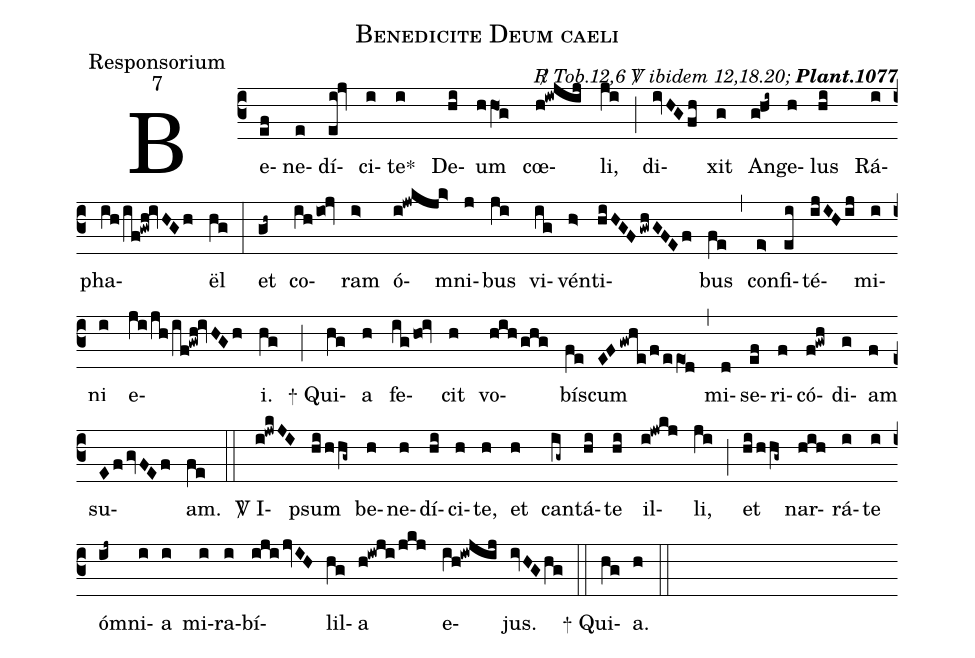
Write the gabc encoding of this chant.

name:Benedicite Deum caeli;
office-part:Responsorium;
mode:7;
commentary:{\itshape\mdseries \Rbar\ Tob.12,6  \Vbar\   ibidem 12,18.20;\/} {\bfseries Plant.1077};
%%
(c3) Be(ef)ne(e)dí(ei!jv)ci(i)te<sp>*</sp>(i) De(hi)um(hhO1g) cœ(h!iwjij)li,(ji) (;)
di(ivHGfh)xit(g) An(g!hi~)ge(h)lus(hi) Rá(i)pha(ih/if!gwh!ivHGh)ël(hg) (:)
et(gh~) co(ih/io0!jv)ram(i>) ó(i!jwkjk>)mni(j)bus(ji) vi(ig)vén(h>)ti(hiHGFgwhGFEf)bus(fe) (,)
con(e>)fi(ei)té(ijIHij)mi(i)ni(i) e(ji/jh/if!gwh!ivHGh)i.(hg) (;)
<sp>+</sp> Qui(hg)a(h) fe(ig/ho0!iv)cit(h) vo(hih/ghg)bís(fe)cum(EFgwhe/f/eeO1d) (,)
mi(d)se(ef)ri(f)có(f!gwh)di(g)am(f) su(EfgvFEf)am.(fe) (::)
<sp>V/</sp> I(i!jwkJI)psum(hi/hhg~) be(h)ne(h)dí(hi)ci(h)te,(h) et(h) can(ig~)tá(hi)te(hi) il(i!jwkj)li,(ji) (;)
et(hi/hhg~) nar(hih)rá(i)te(i) ó(ij~)mni(i)a(i) mi(i)ra(i)bí(ijijvIH)lil(hg)a(h!iwji/jkj) e(ih!iwjij)jus.(ivHGhg) (::)
 <sp>+</sp> Qui(hg)a.(h) (::)
